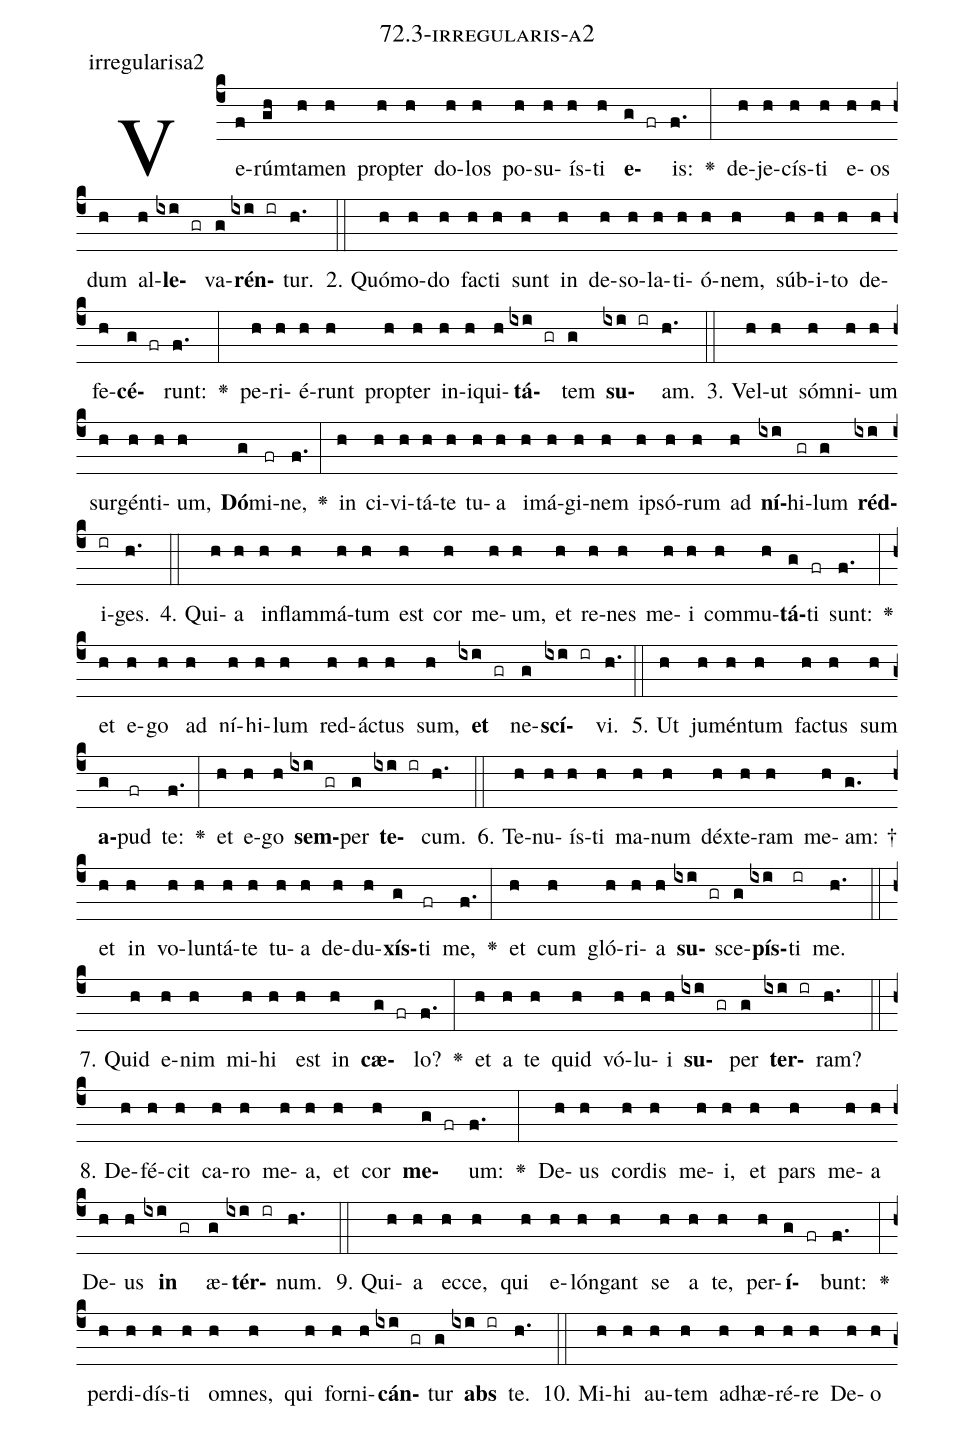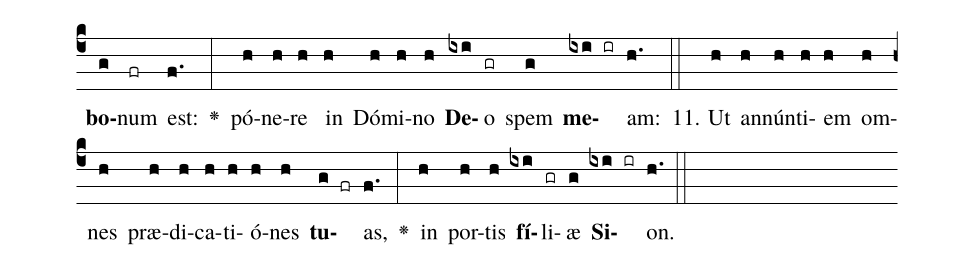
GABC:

name: 72.3-irregularis-a2;
annotation: irregularisa2;
%%
(c4)Ve(f)rúm(gh)ta(h)men(h) prop(h)ter(h) do(h)los(h) po(h)su(h)ís(h)ti(h) <b>e</b>(g fr)is:(f.) <v>\greheightstar</v>(:) de(h)je(h)cís(h)ti(h) e(h)os(h) dum(h) al(h)<b>le</b>(ixi gr)va(g)<b>rén</b>(ixi ir)tur.(h.) (::)
2. Quó(h)mo(h)do(h) fac(h)ti(h) sunt(h) in(h) de(h)so(h)la(h)ti(h)ó(h)nem,(h) súb(h)i(h)to(h) de(h)fe(h)<b>cé</b>(g fr)runt:(f.) <v>\greheightstar</v>(:) pe(h)ri(h)é(h)runt(h) prop(h)ter(h) in(h)i(h)qui(h)<b>tá</b>(ixi gr)tem(g) <b>su</b>(ixi ir)am.(h.) (::)
3. Vel(h)ut(h) sóm(h)ni(h)um(h) sur(h)gén(h)ti(h)um,(h) <b>Dó</b>(g)mi(fr)ne,(f.) <v>\greheightstar</v>(:) in(h) ci(h)vi(h)tá(h)te(h) tu(h)a(h) i(h)má(h)gi(h)nem(h) ip(h)só(h)rum(h) ad(h) <b>ní</b>(ixi)hi(gr)lum(g) <b>réd</b>(ixi)i(ir)ges.(h.) (::)
4. Qui(h)a(h) in(h)flam(h)má(h)tum(h) est(h) cor(h) me(h)um,(h) et(h) re(h)nes(h) me(h)i(h) com(h)mu(h)<b>tá</b>(g)ti(fr) sunt:(f.) <v>\greheightstar</v>(:) et(h) e(h)go(h) ad(h) ní(h)hi(h)lum(h) red(h)ác(h)tus(h) sum,(h) <b>et</b>(ixi gr) ne(g)<b>scí</b>(ixi ir)vi.(h.) (::)
5. Ut(h) ju(h)mén(h)tum(h) fac(h)tus(h) sum(h) <b>a</b>(g)pud(fr) te:(f.) <v>\greheightstar</v>(:) et(h) e(h)go(h) <b>sem</b>(ixi gr)per(g) <b>te</b>(ixi ir)cum.(h.) (::)
6. Te(h)nu(h)ís(h)ti(h) ma(h)num(h) déx(h)te(h)ram(h) me(h)am: †(g.) et(h) in(h) vo(h)lun(h)tá(h)te(h) tu(h)a(h) de(h)du(h)<b>xís</b>(g)ti(fr) me,(f.) <v>\greheightstar</v>(:) et(h) cum(h) gló(h)ri(h)a(h) <b>su</b>(ixi gr)sce(g)<b>pís</b>(ixi)ti(ir) me.(h.) (::)
7. Quid(h) e(h)nim(h) mi(h)hi(h) est(h) in(h) <b>cæ</b>(g fr)lo?(f.) <v>\greheightstar</v>(:) et(h) a(h) te(h) quid(h) vó(h)lu(h)i(h) <b>su</b>(ixi gr)per(g) <b>ter</b>(ixi ir)ram?(h.) (::)
8. De(h)fé(h)cit(h) ca(h)ro(h) me(h)a,(h) et(h) cor(h) <b>me</b>(g fr)um:(f.) <v>\greheightstar</v>(:) De(h)us(h) cor(h)dis(h) me(h)i,(h) et(h) pars(h) me(h)a(h) De(h)us(h) <b>in</b>(ixi gr) æ(g)<b>tér</b>(ixi ir)num.(h.) (::)
9. Qui(h)a(h) ec(h)ce,(h) qui(h) e(h)lón(h)gant(h) se(h) a(h) te,(h) per(h)<b>í</b>(g fr)bunt:(f.) <v>\greheightstar</v>(:) per(h)di(h)dís(h)ti(h) om(h)nes,(h) qui(h) for(h)ni(h)<b>cán</b>(ixi gr)tur(g) <b>abs</b>(ixi ir) te.(h.) (::)
10. Mi(h)hi(h) au(h)tem(h) ad(h)hæ(h)ré(h)re(h) De(h)o(h) <b>bo</b>(g)num(fr) est:(f.) <v>\greheightstar</v>(:) pó(h)ne(h)re(h) in(h) Dó(h)mi(h)no(h) <b>De</b>(ixi)o(gr) spem(g) <b>me</b>(ixi ir)am:(h.) (::)
11. Ut(h) an(h)nún(h)ti(h)em(h) om(h)nes(h) præ(h)di(h)ca(h)ti(h)ó(h)nes(h) <b>tu</b>(g fr)as,(f.) <v>\greheightstar</v>(:) in(h) por(h)tis(h) <b>fí</b>(ixi)li(gr)æ(g) <b>Si</b>(ixi ir)on.(h.) (::)
